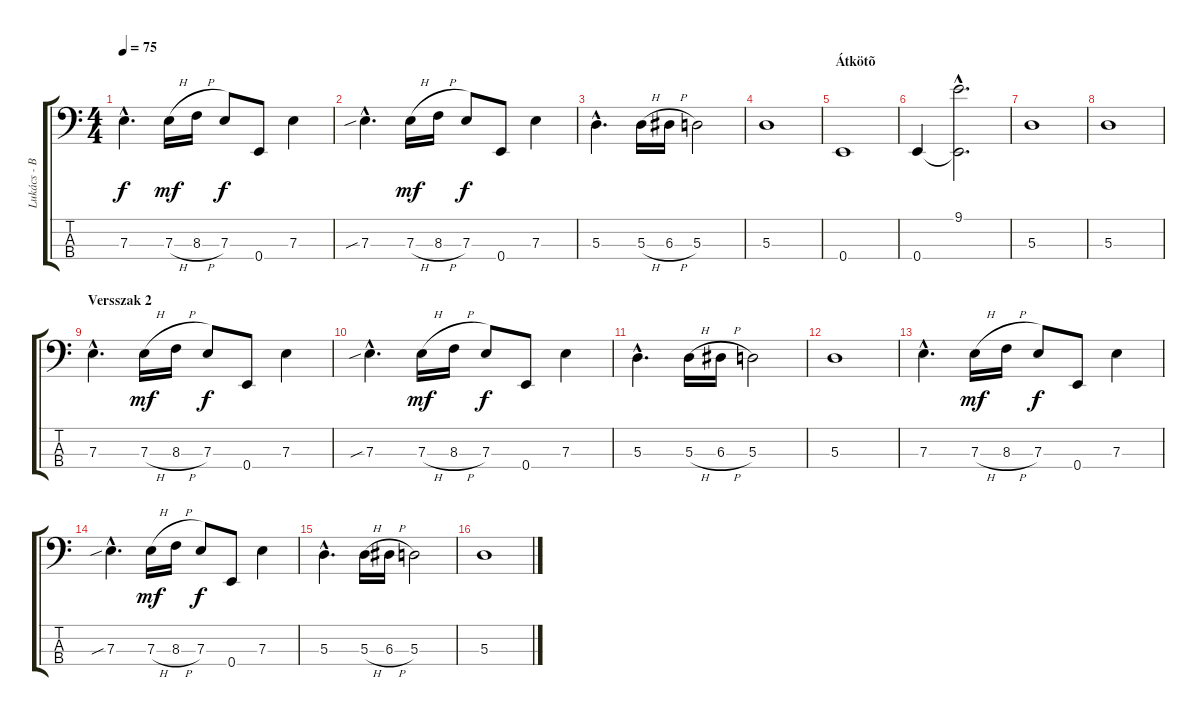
\track ("Lukács - Bass" "Lukács - B") {instrument electricbasspick}
\staff {score tabs}
\tuning (G2 D2 A1 E1) {hide}
\ts (4 4)
\tempo 75
\clef f4
\ks c
7.3{hac}.4{d dy f} 7.3{h}.16{dy mf} 8.3{h}.16 7.3.8{dy f} 0.4.8 7.3.4 |
7.3{sib hac}.4{d} 7.3{h}.16{dy mf} 8.3{h}.16 7.3.8{dy f} 0.4.8 7.3.4 |
5.3{hac}.4{d} 5.3{h}.16 6.3{h}.16 5.3.2 |
5.3.1 |
\section ("" "Átkötõ")
0.4.1 |
0.4.4 (9.1{hac} 0.4{hac t}).2{d} |
5.3.1 |
5.3.1 |
\section ("" "Versszak 2")
7.3{hac}.4{d} 7.3{h}.16{dy mf} 8.3{h}.16 7.3.8{dy f} 0.4.8 7.3.4 |
7.3{sib hac}.4{d} 7.3{h}.16{dy mf} 8.3{h}.16 7.3.8{dy f} 0.4.8 7.3.4 |
5.3{hac}.4{d} 5.3{h}.16 6.3{h}.16 5.3.2 |
5.3.1 |
7.3{hac}.4{d} 7.3{h}.16{dy mf} 8.3{h}.16 7.3.8{dy f} 0.4.8 7.3.4 |
7.3{sib hac}.4{d} 7.3{h}.16{dy mf} 8.3{h}.16 7.3.8{dy f} 0.4.8 7.3.4 |
5.3{hac}.4{d} 5.3{h}.16 6.3{h}.16 5.3.2 |
5.3.1
